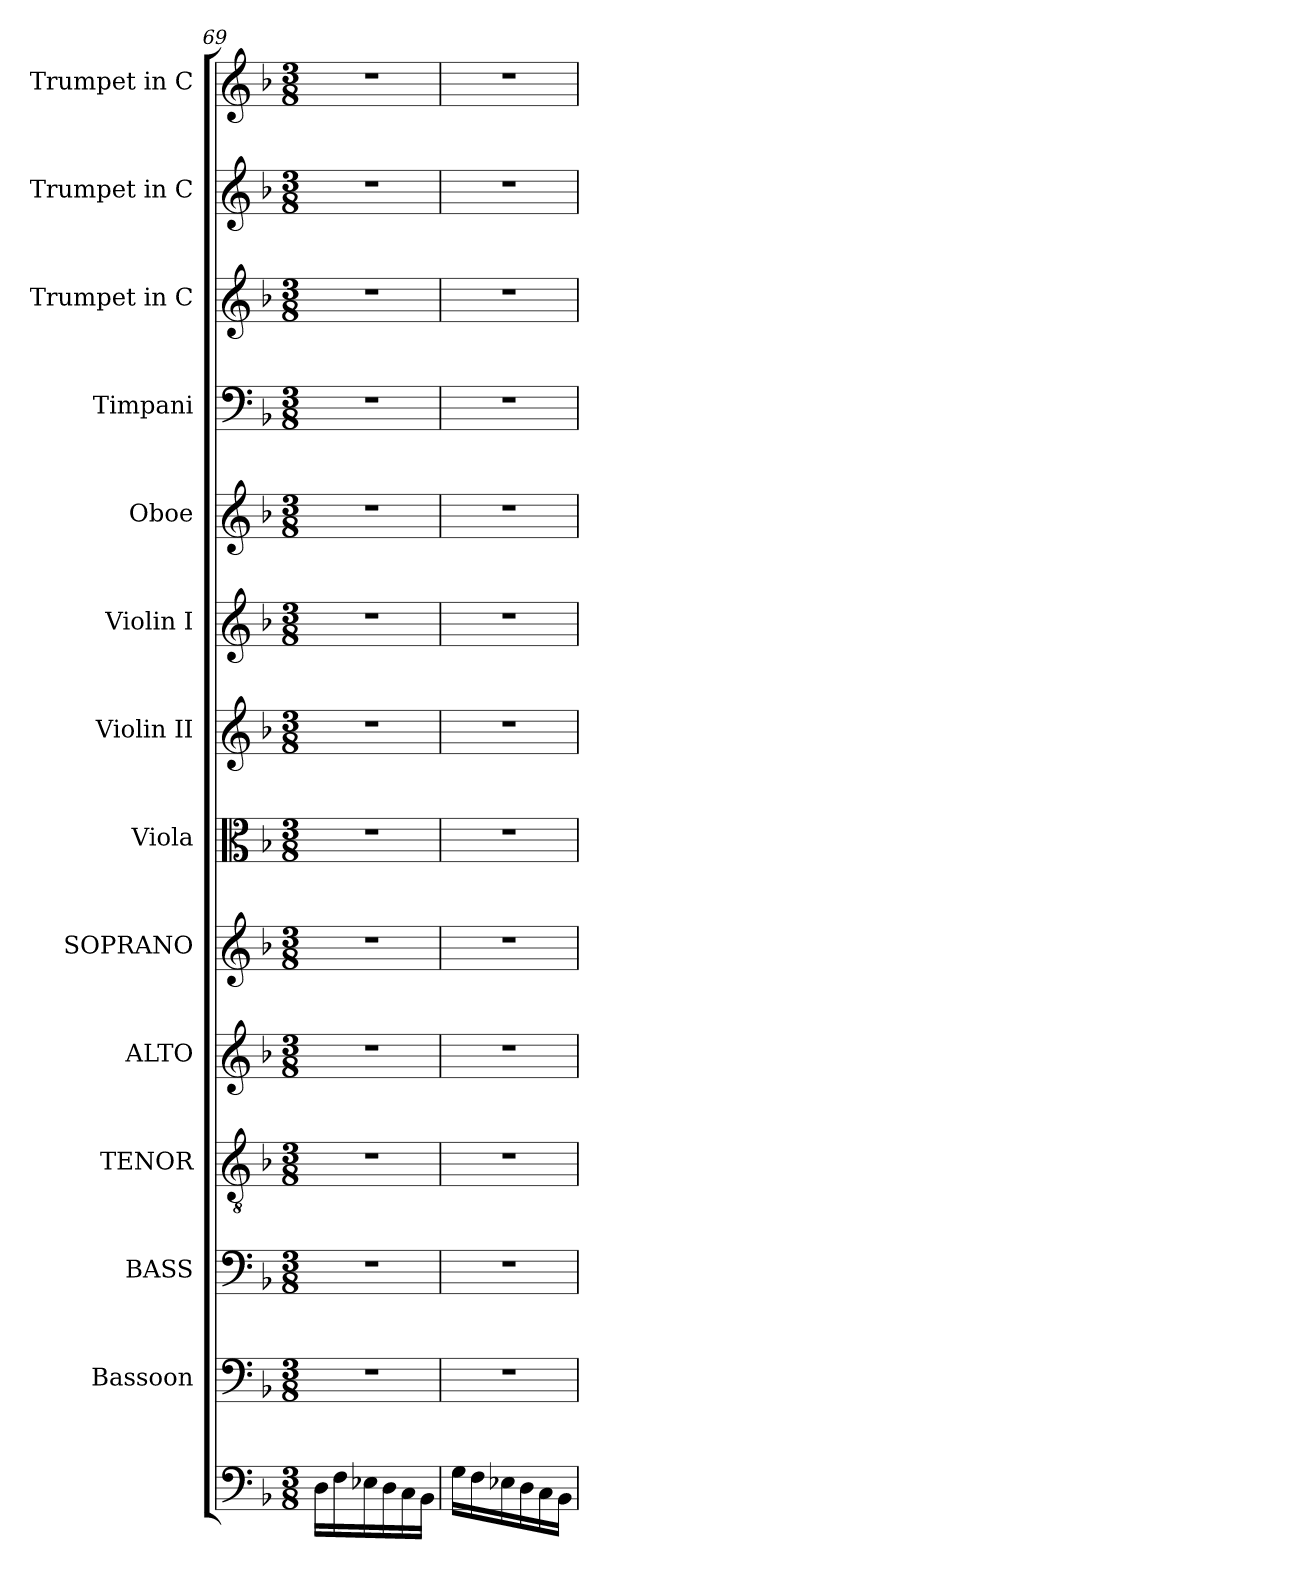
**kern	**kern	**kern	**kern	**kern	**kern	**kern	**kern	**kern	**kern	**kern	**kern	**kern	**kern
*part14	*part13	*part12	*part11	*part10	*part9	*part8	*part7	*part6	*part5	*part4	*part3	*part2	*part1
*staff14	*staff13	*staff12	*staff11	*staff10	*staff9	*staff8	*staff7	*staff6	*staff5	*staff4	*staff3	*staff2	*staff1
*	*I"Bassoon	*I"BASS	*I"TENOR	*I"ALTO	*I"SOPRANO	*I"Viola	*I"Violin II	*I"Violin I	*I"Oboe	*I"Timpani	*I"Trumpet in C	*I"Trumpet in C	*I"Trumpet in C
*	*	*	*	*I'Alto	*I'Soprano	*I'Viola	*I'Violin II	*I'Violin I	*I'Oboe	*I'Timp.	*	*	*
*clefF4	*clefF4	*clefF4	*clefGv2	*clefG2	*clefG2	*clefC3	*clefG2	*clefG2	*clefG2	*clefF4	*clefG2	*clefG2	*clefG2
*	*	*	*ITrd7c12	*	*	*	*	*	*	*	*	*	*
*k[b-]	*k[b-]	*k[b-]	*k[b-]	*k[b-]	*k[b-]	*k[b-]	*k[b-]	*k[b-]	*k[b-]	*k[b-]	*k[b-]	*k[b-]	*k[b-]
*F:	*F:	*F:	*F:	*F:	*F:	*F:	*F:	*F:	*F:	*F:	*F:	*F:	*F:
*M3/8	*M3/8	*M3/8	*M3/8	*M3/8	*M3/8	*M3/8	*M3/8	*M3/8	*M3/8	*M3/8	*M3/8	*M3/8	*M3/8
=69	=69	=69	=69	=69	=69	=69	=69	=69	=69	=69	=69	=69	=69
!	!LO:N:vis=1	!LO:N:vis=1	!LO:N:vis=1	!LO:N:vis=1	!LO:N:vis=1	!LO:N:vis=1	!LO:N:vis=1	!LO:N:vis=1	!LO:N:vis=1	!LO:N:vis=1	!LO:N:vis=1	!LO:N:vis=1	!LO:N:vis=1
16Di\LL	4.r	4.r	4.r	4.r	4.r	4.r	4.r	4.r	4.r	4.r	4.r	4.r	4.r
16Fi\	.	.	.	.	.	.	.	.	.	.	.	.	.
16E-Xi\	.	.	.	.	.	.	.	.	.	.	.	.	.
16Di\	.	.	.	.	.	.	.	.	.	.	.	.	.
16Ci\	.	.	.	.	.	.	.	.	.	.	.	.	.
16BB-i\JJ	.	.	.	.	.	.	.	.	.	.	.	.	.
=70	=70	=70	=70	=70	=70	=70	=70	=70	=70	=70	=70	=70	=70
!	!LO:N:vis=1	!LO:N:vis=1	!LO:N:vis=1	!LO:N:vis=1	!LO:N:vis=1	!LO:N:vis=1	!LO:N:vis=1	!LO:N:vis=1	!LO:N:vis=1	!LO:N:vis=1	!LO:N:vis=1	!LO:N:vis=1	!LO:N:vis=1
16Gi\LL	4.r	4.r	4.r	4.r	4.r	4.r	4.r	4.r	4.r	4.r	4.r	4.r	4.r
16Fi\	.	.	.	.	.	.	.	.	.	.	.	.	.
16E-Xi\	.	.	.	.	.	.	.	.	.	.	.	.	.
16Di\	.	.	.	.	.	.	.	.	.	.	.	.	.
16Ci\	.	.	.	.	.	.	.	.	.	.	.	.	.
16BB-i\JJ	.	.	.	.	.	.	.	.	.	.	.	.	.
=	=	=	=	=	=	=	=	=	=	=	=	=	=
*-	*-	*-	*-	*-	*-	*-	*-	*-	*-	*-	*-	*-	*-
